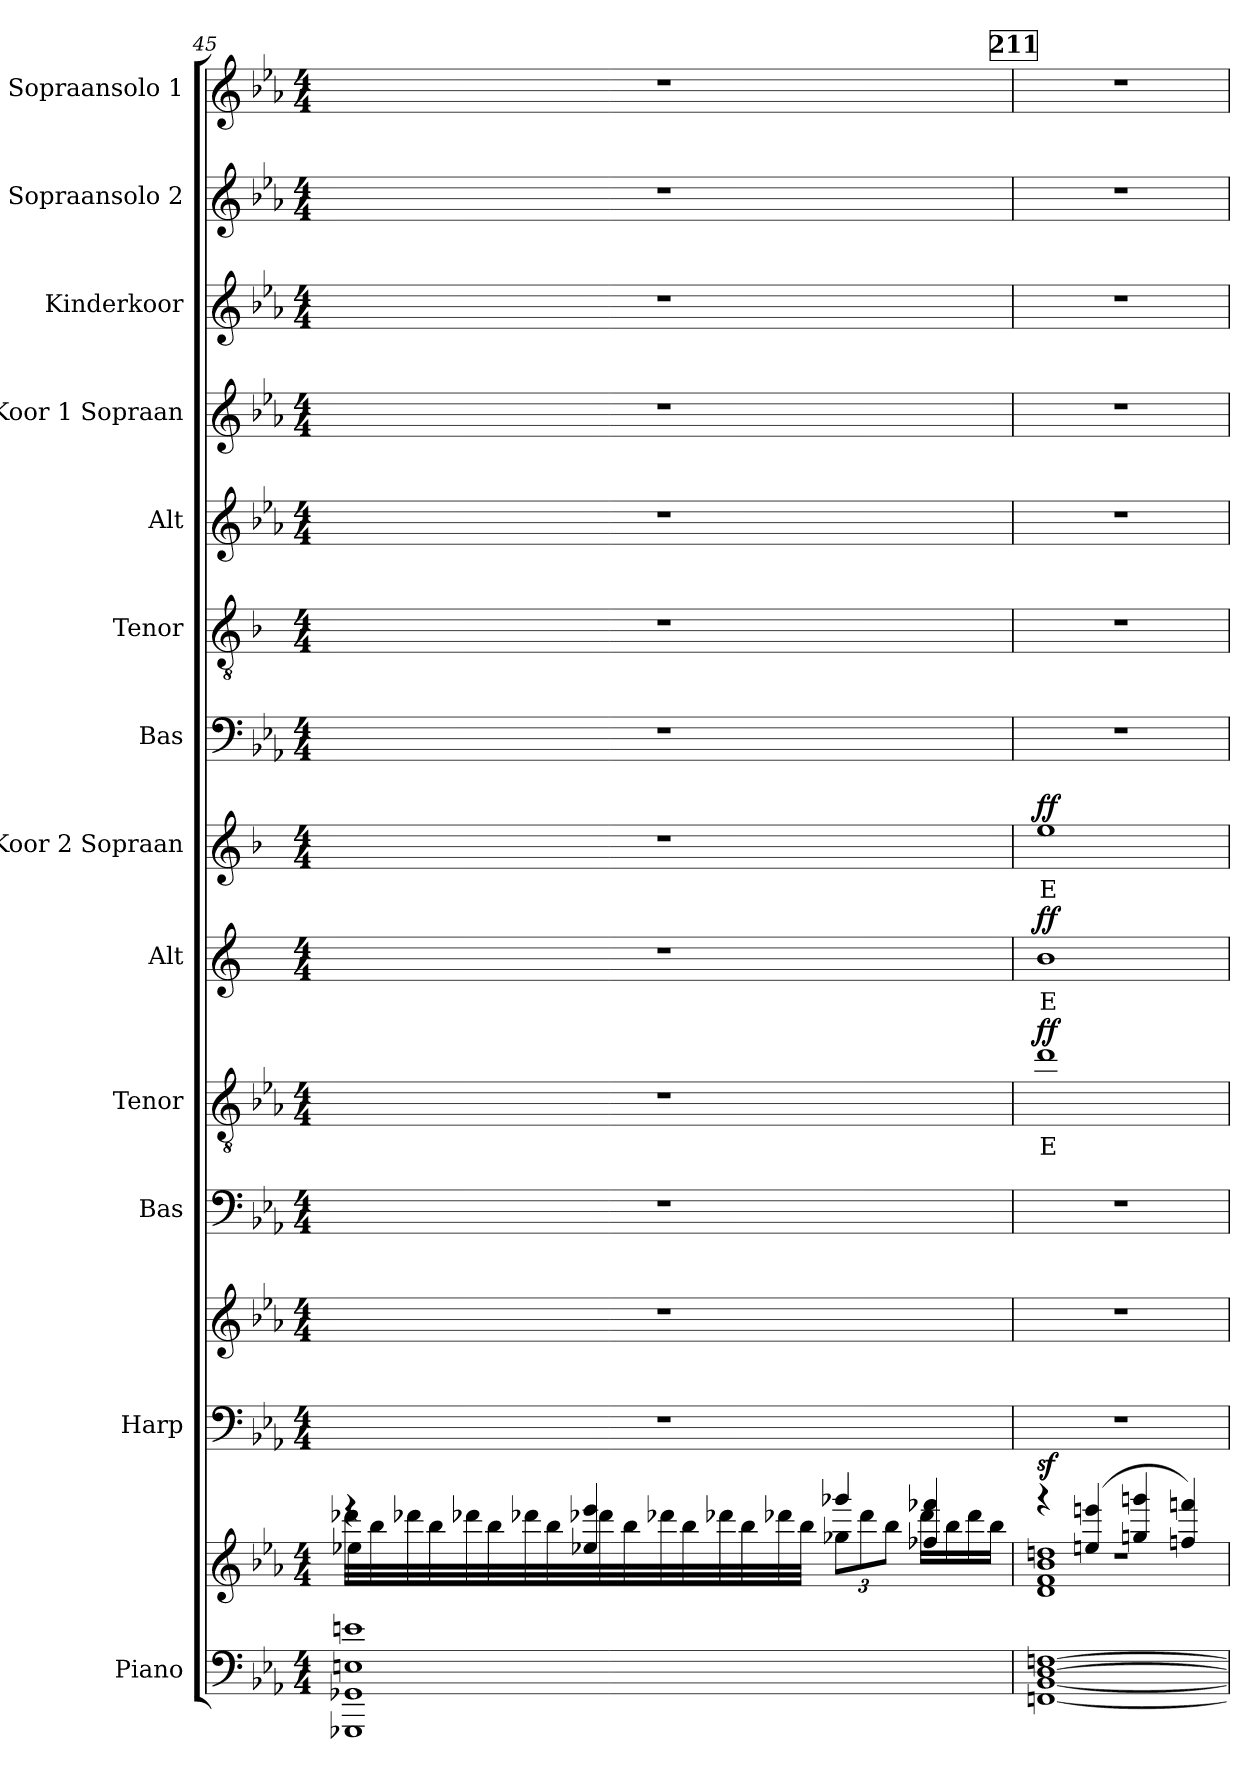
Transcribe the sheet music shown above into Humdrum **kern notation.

**kern	**kern	**dynam	**kern	**kern	**kern	**kern	**text	**dynam	**kern	**text	**dynam	**kern	**text	**dynam	**kern	**kern	**kern	**kern	**kern	**kern	**kern
*part13	*part13	*part13	*part12	*part12	*part11	*part10	*part10	*part10	*part9	*part9	*part9	*part8	*part8	*part8	*part7	*part6	*part5	*part4	*part3	*part2	*part1
*staff15	*staff14	*staff14/15	*staff13	*staff12	*staff11	*staff10	*staff10	*staff10	*staff9	*staff9	*staff9	*staff8	*staff8	*staff8	*staff7	*staff6	*staff5	*staff4	*staff3	*staff2	*staff1
*I"Piano	*	*	*I"Harp	*	*I"Bas	*I"Tenor	*	*	*I"Alt	*	*	*I"Koor 2 Sopraan	*	*	*I"Bas	*I"Tenor	*I"Alt	*I"Koor 1 Sopraan	*I"Kinderkoor	*I"Sopraansolo 2	*I"Sopraansolo 1
*I'Pno.	*	*	*I'Hrp.	*	*I'Bs.	*I'T.	*	*	*I'A.	*	*	*I'S.	*	*	*I'Bs.	*I'T.	*I'A.	*I'S.	*I'Kk.	*I'2.S.	*I'1. S.
*clefF4	*clefG2	*	*clefF4	*clefG2	*clefF4	*clefGv2	*	*	*clefG2	*	*	*clefG2	*	*	*clefF4	*clefGv2	*clefG2	*clefG2	*clefG2	*clefG2	*clefG2
*	*	*	*	*	*ITrd12c21	*ITrd8c14	*	*	*ITrd5c9	*	*	*ITrd1c2	*	*	*	*ITrd1c2	*	*	*	*	*
*k[b-e-a-]	*k[b-e-a-]	*	*k[b-e-a-]	*k[b-e-a-]	*k[b-e-a-]	*k[b-e-a-]	*	*	*k[b-e-a-]	*	*	*k[b-e-a-]	*	*	*k[b-e-a-]	*k[b-e-a-]	*k[b-e-a-]	*k[b-e-a-]	*k[b-e-a-]	*k[b-e-a-]	*k[b-e-a-]
*M4/4	*M4/4	*	*M4/4	*M4/4	*M4/4	*M4/4	*	*	*M4/4	*	*	*M4/4	*	*	*M4/4	*M4/4	*M4/4	*M4/4	*M4/4	*M4/4	*M4/4
=45	=45	=45	=45	=45	=45	=45	=45	=45	=45	=45	=45	=45	=45	=45	=45	=45	=45	=45	=45	=45	=45
*	*^	*	*	*	*	*	*	*	*	*	*	*	*	*	*	*	*	*	*	*	*
*	*	*^	*	*	*	*	*	*	*	*	*	*	*	*	*	*	*	*	*	*	*	*
*	*tremolo	*	*	*	*	*	*	*	*	*	*	*	*	*	*	*	*	*	*	*	*	*	*
1GGG-X 1GG-X 1En 1en	4reee	32ddd-X\LLL	4ee-X\	.	1r	1r	1r	1r	.	.	1r	.	.	1r	.	.	1r	1r	1r	1r	1r	1r	1r
.	.	32bb-\	.	.	.	.	.	.	.	.	.	.	.	.	.	.	.	.	.	.	.	.	.
.	.	32ddd-X\	.	.	.	.	.	.	.	.	.	.	.	.	.	.	.	.	.	.	.	.	.
.	.	32bb-\	.	.	.	.	.	.	.	.	.	.	.	.	.	.	.	.	.	.	.	.	.
.	.	32ddd-X\	.	.	.	.	.	.	.	.	.	.	.	.	.	.	.	.	.	.	.	.	.
.	.	32bb-\	.	.	.	.	.	.	.	.	.	.	.	.	.	.	.	.	.	.	.	.	.
.	.	32ddd-X\	.	.	.	.	.	.	.	.	.	.	.	.	.	.	.	.	.	.	.	.	.
.	.	32bb-\	.	.	.	.	.	.	.	.	.	.	.	.	.	.	.	.	.	.	.	.	.
.	4ee-X/ 4eee-/	32ddd-X\	2ryy	.	.	.	.	.	.	.	.	.	.	.	.	.	.	.	.	.	.	.	.
.	.	32bb-\	.	.	.	.	.	.	.	.	.	.	.	.	.	.	.	.	.	.	.	.	.
.	.	32ddd-X\	.	.	.	.	.	.	.	.	.	.	.	.	.	.	.	.	.	.	.	.	.
.	.	32bb-\	.	.	.	.	.	.	.	.	.	.	.	.	.	.	.	.	.	.	.	.	.
.	.	32ddd-X\	.	.	.	.	.	.	.	.	.	.	.	.	.	.	.	.	.	.	.	.	.
.	.	32bb-\	.	.	.	.	.	.	.	.	.	.	.	.	.	.	.	.	.	.	.	.	.
.	.	32ddd-X\	.	.	.	.	.	.	.	.	.	.	.	.	.	.	.	.	.	.	.	.	.
.	.	32bb-\JJJ	.	.	.	.	.	.	.	.	.	.	.	.	.	.	.	.	.	.	.	.	.
*	*Xtremolo	*	*	*	*	*	*	*	*	*	*	*	*	*	*	*	*	*	*	*	*	*	*
*	*	*Xbrackettup	*	*	*	*	*	*	*	*	*	*	*	*	*	*	*	*	*	*	*	*	*
.	4ggg-X/	12gg-X\L	.	.	.	.	.	.	.	.	.	.	.	.	.	.	.	.	.	.	.	.	.
.	.	.	.	.	.	.	.	.	.	.	.	.	.	.	.	.	.	.	.	.	.	.	.
.	.	.	.	.	.	.	.	.	.	.	.	.	.	.	.	.	.	.	.	.	.	.	.
.	.	12ddd-\	.	.	.	.	.	.	.	.	.	.	.	.	.	.	.	.	.	.	.	.	.
.	.	.	.	.	.	.	.	.	.	.	.	.	.	.	.	.	.	.	.	.	.	.	.
.	.	.	.	.	.	.	.	.	.	.	.	.	.	.	.	.	.	.	.	.	.	.	.
.	.	.	.	.	.	.	.	.	.	.	.	.	.	.	.	.	.	.	.	.	.	.	.
.	.	12bb-\J	.	.	.	.	.	.	.	.	.	.	.	.	.	.	.	.	.	.	.	.	.
.	.	.	.	.	.	.	.	.	.	.	.	.	.	.	.	.	.	.	.	.	.	.	.
.	.	.	.	.	.	.	.	.	.	.	.	.	.	.	.	.	.	.	.	.	.	.	.
.	16ddd-\LL	4ryy	4ff-X/ 4fff-X/	.	.	.	.	.	.	.	.	.	.	.	.	.	.	.	.	.	.	.	.
.	16bb-\	.	.	.	.	.	.	.	.	.	.	.	.	.	.	.	.	.	.	.	.	.	.
.	16ddd-\	.	.	.	.	.	.	.	.	.	.	.	.	.	.	.	.	.	.	.	.	.	.
.	16bb-\JJ	.	.	.	.	.	.	.	.	.	.	.	.	.	.	.	.	.	.	.	.	.	.
!!LO:REH:place=s1:a:B:fs=14:t=211
=46	=46	=46	=46	=46	=46	=46	=46	=46	=46	=46	=46	=46	=46	=46	=46	=46	=46	=46	=46	=46	=46	=46	=46
!	!	!	!	!LO:DY:a	!	!	!	!	!	!LO:DY:a	!	!	!LO:DY:a	!	!	!LO:DY:a	!	!	!	!	!	!	!
[1FFn [1BB- [1D [1Fn	1d 1f 1b- 1ddn	1r	4rggg	sf	1r	1r	1r	1d	E-	ff	1d	E-	ff	1dd	E-	ff	1r	1r	1r	1r	1r	1r	1r
.	.	.	(4een/ 4eeen/	.	.	.	.	.	.	.	.	.	.	.	.	.	.	.	.	.	.	.	.
.	.	.	4ggn/ 4gggn/	.	.	.	.	.	.	.	.	.	.	.	.	.	.	.	.	.	.	.	.
.	.	.	4ffn/ 4fffn/)	.	.	.	.	.	.	.	.	.	.	.	.	.	.	.	.	.	.	.	.
*	*v	*v	*v	*	*	*	*	*	*	*	*	*	*	*	*	*	*	*	*	*	*	*	*
=	=	=	=	=	=	=	=	=	=	=	=	=	=	=	=	=	=	=	=	=	=
*-	*-	*-	*-	*-	*-	*-	*-	*-	*-	*-	*-	*-	*-	*-	*-	*-	*-	*-	*-	*-	*-
